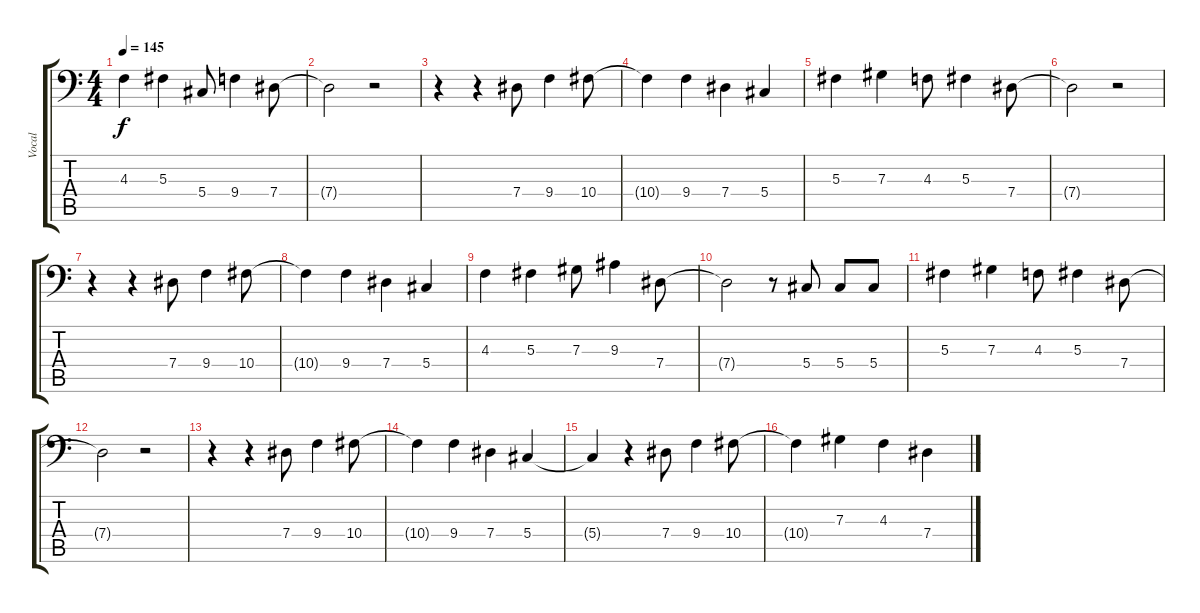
\track ("Vocal" "Vocal") {instrument accordion}
\staff {score tabs}
\tuning (Bb3 F3 Db3 Ab2 Eb2 Bb1) {hide}
\ts (4 4)
\tempo 145
\clef f4
\ks c
4.3.4{dy f} 5.3.4 5.4.8 9.4.4 7.4.8 |
7.4{t}.2 r.2 |
r.4 r.4 7.4.8 9.4.4 10.4.8 |
10.4{t}.4 9.4.4 7.4.4 5.4.4 |
5.3.4 7.3.4 4.3.8 5.3.4 7.4.8 |
7.4{t}.2 r.2 |
r.4 r.4 7.4.8 9.4.4 10.4.8 |
10.4{t}.4 9.4.4 7.4.4 5.4.4 |
4.3.4 5.3.4 7.3.8 9.3.4 7.4.8 |
7.4{t}.2 r.8 5.4.8 5.4.8 5.4.8 |
5.3.4 7.3.4 4.3.8 5.3.4 7.4.8 |
7.4{t}.2 r.2 |
r.4 r.4 7.4.8 9.4.4 10.4.8 |
10.4{t}.4 9.4.4 7.4.4 5.4.4 |
5.4{t}.4 r.4 7.4.8 9.4.4 10.4.8 |
10.4{t}.4 7.3.4 4.3.4 7.4.4
